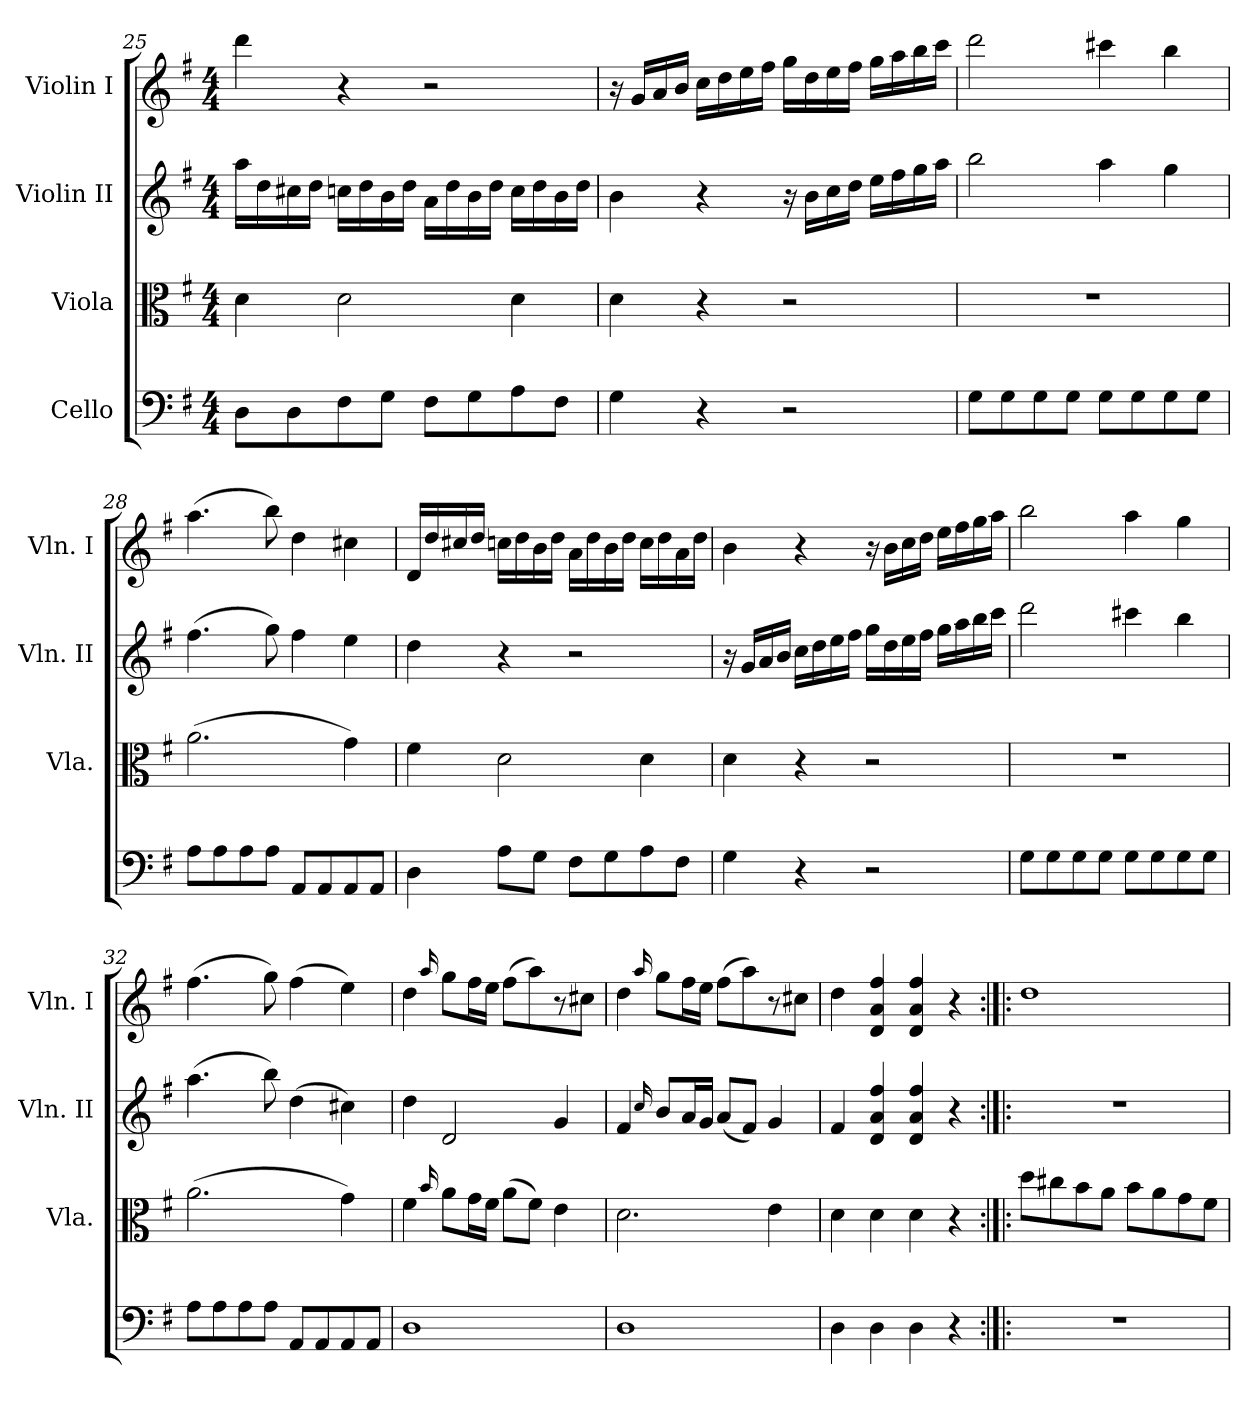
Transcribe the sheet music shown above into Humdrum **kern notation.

**kern	**kern	**kern	**kern
*part4	*part3	*part2	*part1
*staff4	*staff3	*staff2	*staff1
*I"Cello	*I"Viola	*I"Violin II	*I"Violin I
*	*I'Vla.	*I'Vln. II	*I'Vln. I
*clefF4	*clefC3	*clefG2	*clefG2
*k[f#]	*k[f#]	*k[f#]	*k[f#]
*G:	*G:	*G:	*G:
*M4/4	*M4/4	*M4/4	*M4/4
=25	=25	=25	=25
8DL	4d	16aaLL	4ddd
.	.	16dd	.
8D	.	16cc#X	.
.	.	16ddJJ	.
8F#	2d	16ccnLL	4r
.	.	16dd	.
8GJ	.	16b	.
.	.	16ddJJ	.
8F#L	.	16aLL	2r
.	.	16dd	.
8G	.	16b	.
.	.	16ddJJ	.
8A	4d	16ccLL	.
.	.	16dd	.
8F#J	.	16b	.
.	.	16ddJJ	.
=26	=26	=26	=26
4G	4d	4b	16r
.	.	.	16gLL
.	.	.	16a
.	.	.	16bJJ
4r	4r	4r	16ccLL
.	.	.	16dd
.	.	.	16ee
.	.	.	16ff#JJ
2r	2r	16r	16ggLL
.	.	16bLL	16dd
.	.	16cc	16ee
.	.	16ddJJ	16ff#JJ
.	.	16eeLL	16ggLL
.	.	16ff#	16aa
.	.	16gg	16bb
.	.	16aaJJ	16cccJJ
=27	=27	=27	=27
8GL	1r	2bb	2ddd
8G	.	.	.
8G	.	.	.
8GJ	.	.	.
8GL	.	4aa	4ccc#X
8G	.	.	.
8G	.	4gg	4bb
8GJ	.	.	.
=28	=28	=28	=28
8AL	(2.a	(4.ff#	(4.aa
8A	.	.	.
8A	.	.	.
8AJ	.	8gg)	8bb)
8AAL	.	4ff#	4dd
8AA	.	.	.
8AA	4g)	4ee	4cc#X
8AAJ	.	.	.
=29	=29	=29	=29
4D	4f#	4dd	16dLL
.	.	.	16dd
.	.	.	16cc#X
.	.	.	16ddJJ
8AL	2d	4r	16ccnLL
.	.	.	16dd
8GJ	.	.	16b
.	.	.	16ddJJ
8F#L	.	2r	16aLL
.	.	.	16dd
8G	.	.	16b
.	.	.	16ddJJ
8A	4d	.	16ccLL
.	.	.	16dd
8F#J	.	.	16a
.	.	.	16ddJJ
=30	=30	=30	=30
4G	4d	16r	4b
.	.	16gLL	.
.	.	16a	.
.	.	16bJJ	.
4r	4r	16ccLL	4r
.	.	16dd	.
.	.	16ee	.
.	.	16ff#JJ	.
2r	2r	16ggLL	16r
.	.	16dd	16bLL
.	.	16ee	16cc
.	.	16ff#JJ	16ddJJ
.	.	16ggLL	16eeLL
.	.	16aa	16ff#
.	.	16bb	16gg
.	.	16cccJJ	16aaJJ
=31	=31	=31	=31
8GL	1r	2ddd	2bb
8G	.	.	.
8G	.	.	.
8GJ	.	.	.
8GL	.	4ccc#X	4aa
8G	.	.	.
8G	.	4bb	4gg
8GJ	.	.	.
=32	=32	=32	=32
8AL	(2.a	(4.aa	(4.ff#
8A	.	.	.
8A	.	.	.
8AJ	.	8bb)	8gg)
8AAL	.	(4dd	(4ff#
8AA	.	.	.
8AA	4g)	4cc#X)	4ee)
8AAJ	.	.	.
=33	=33	=33	=33
1D	4f#	4dd	4dd
.	16qqb/	.	16qqaa/
.	8aL	2d	8ggL
.	16gL	.	16ff#L
.	16f#JJ	.	16eeJJ
.	(8aL	.	(8ff#L
.	8f#J)	.	8aa)
.	4e	4g	8r
.	.	.	8cc#XJ
=34	=34	=34	=34
1D	2.d	4f#	4dd
.	.	16qqcc/	16qqaa/
.	.	8bL	8ggL
.	.	16aL	16ff#L
.	.	16gJJ	16eeJJ
.	.	(8aL	(8ff#L
.	.	8f#J)	8aa)
.	4e	4g	8r
.	.	.	8cc#XJ
=35	=35	=35	=35
4D	4d	4f#	4dd
4D	4d	4d 4a 4ff#	4d 4a 4ff#
4D	4d	4d 4a 4ff#	4d 4a 4ff#
4r	4r	4r	4r
=36:|!|:	=36:|!|:	=36:|!|:	=36:|!|:
1r	8ddL	1r	1dd
.	8cc#X	.	.
.	8b	.	.
.	8aJ	.	.
.	8bL	.	.
.	8a	.	.
.	8g	.	.
.	8f#J	.	.
=	=	=	=
*-	*-	*-	*-
